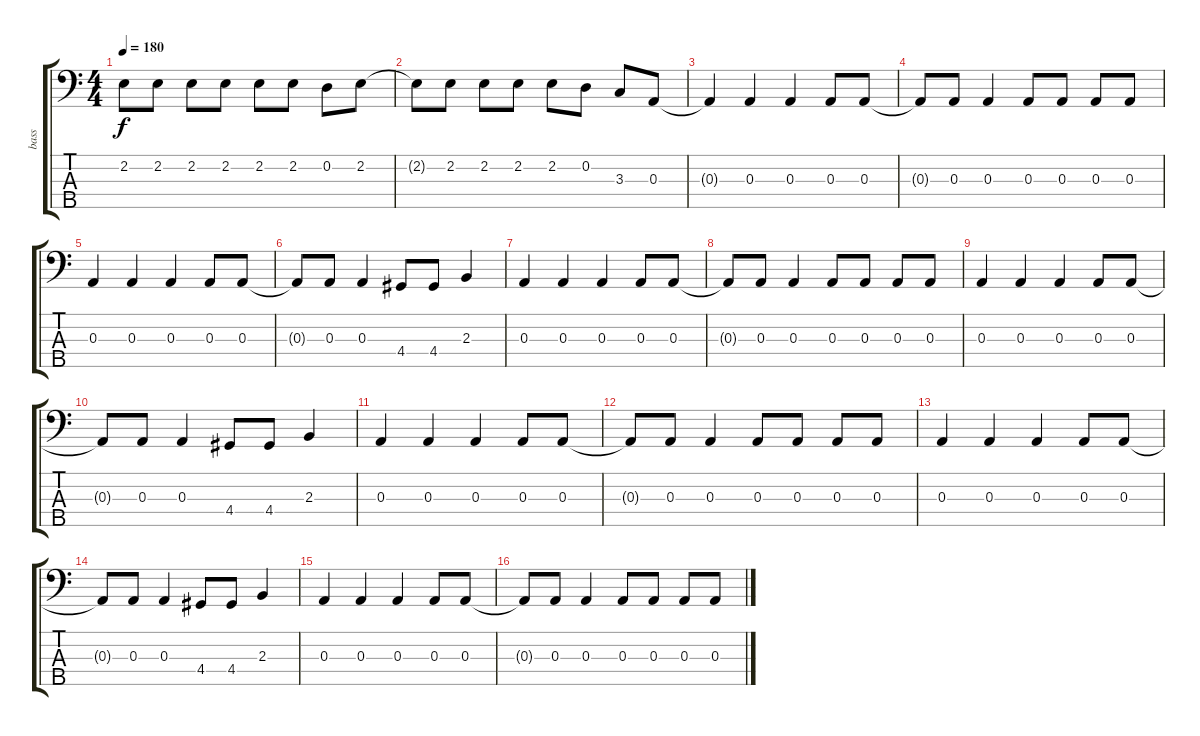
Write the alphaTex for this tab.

\track ("bass" "bass") {instrument electricbassfinger}
\staff {score tabs}
\tuning (G2 D2 A1 E1 B0) {hide}
\ts (4 4)
\tempo 180
\clef f4
\ks c
2.2.8{dy f} 2.2.8 2.2.8 2.2.8 2.2.8 2.2.8 0.2.8 2.2.8 |
2.2{t}.8 2.2.8 2.2.8 2.2.8 2.2.8 0.2.8 3.3.8 0.3.8 |
0.3{t}.4 0.3.4 0.3.4 0.3.8 0.3.8 |
0.3{t}.8 0.3.8 0.3.4 0.3.8 0.3.8 0.3.8 0.3.8 |
0.3.4 0.3.4 0.3.4 0.3.8 0.3.8 |
0.3{t}.8 0.3.8 0.3.4 4.4.8 4.4.8 2.3.4 |
0.3.4 0.3.4 0.3.4 0.3.8 0.3.8 |
0.3{t}.8 0.3.8 0.3.4 0.3.8 0.3.8 0.3.8 0.3.8 |
0.3.4 0.3.4 0.3.4 0.3.8 0.3.8 |
0.3{t}.8 0.3.8 0.3.4 4.4.8 4.4.8 2.3.4 |
0.3.4 0.3.4 0.3.4 0.3.8 0.3.8 |
0.3{t}.8 0.3.8 0.3.4 0.3.8 0.3.8 0.3.8 0.3.8 |
0.3.4 0.3.4 0.3.4 0.3.8 0.3.8 |
0.3{t}.8 0.3.8 0.3.4 4.4.8 4.4.8 2.3.4 |
0.3.4 0.3.4 0.3.4 0.3.8 0.3.8 |
0.3{t}.8 0.3.8 0.3.4 0.3.8 0.3.8 0.3.8 0.3.8
